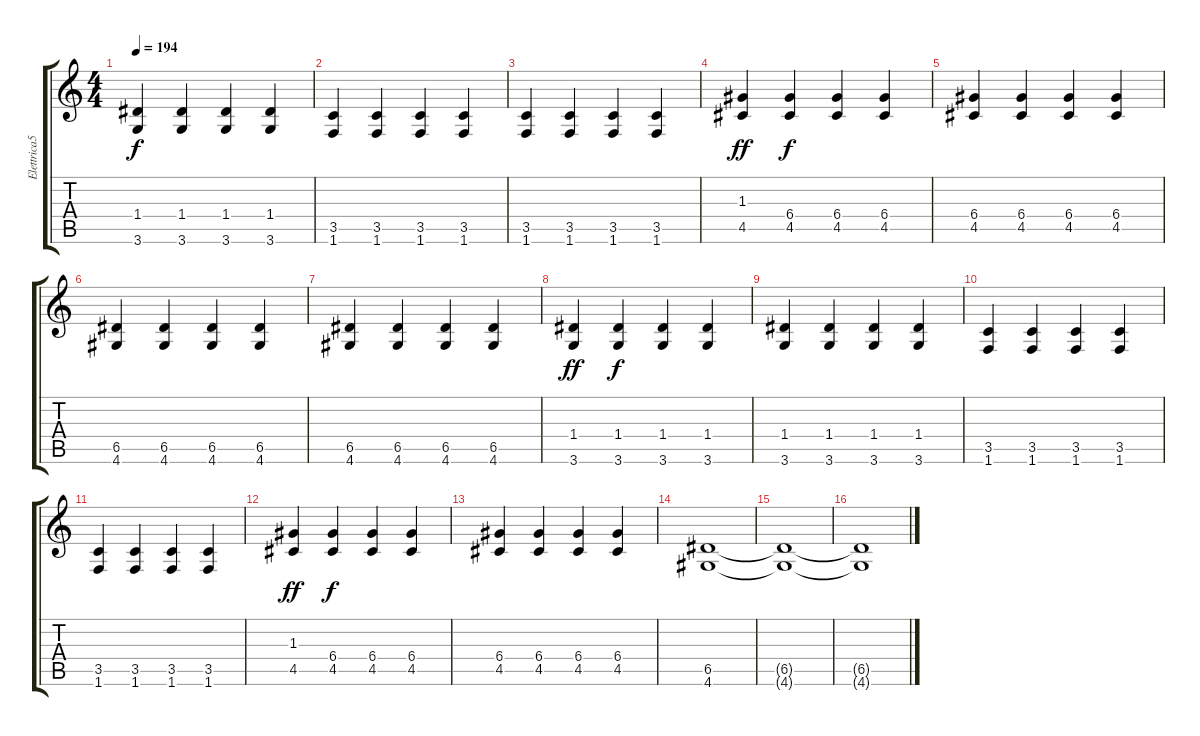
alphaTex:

\track ("Elettrica5(Ka)" "Elettrica5") {instrument distortionguitar}
\staff {score tabs}
\tuning (E4 B3 G3 D3 A2 E2) {hide}
\ts (4 4)
\tempo 194
\clef g2
\ks c
(1.4 3.6).4{dy f} (1.4 3.6).4 (1.4 3.6).4 (1.4 3.6).4 |
(3.5 1.6).4 (3.5 1.6).4 (3.5 1.6).4 (3.5 1.6).4 |
(3.5 1.6).4 (3.5 1.6).4 (3.5 1.6).4 (3.5 1.6).4 |
(1.3 4.5).4{dy ff} (6.4 4.5).4{dy f} (6.4 4.5).4 (6.4 4.5).4 |
(6.4 4.5).4 (6.4 4.5).4 (6.4 4.5).4 (6.4 4.5).4 |
(6.5 4.6).4 (6.5 4.6).4 (6.5 4.6).4 (6.5 4.6).4 |
(6.5 4.6).4 (6.5 4.6).4 (6.5 4.6).4 (6.5 4.6).4 |
(1.4 3.6).4{dy ff} (1.4 3.6).4{dy f} (1.4 3.6).4 (1.4 3.6).4 |
(1.4 3.6).4 (1.4 3.6).4 (1.4 3.6).4 (1.4 3.6).4 |
(3.5 1.6).4 (3.5 1.6).4 (3.5 1.6).4 (3.5 1.6).4 |
(3.5 1.6).4 (3.5 1.6).4 (3.5 1.6).4 (3.5 1.6).4 |
(1.3 4.5).4{dy ff} (6.4 4.5).4{dy f} (6.4 4.5).4 (6.4 4.5).4 |
(6.4 4.5).4 (6.4 4.5).4 (6.4 4.5).4 (6.4 4.5).4 |
(6.5 4.6).1 |
(6.5{t} 4.6{t}).1 |
(6.5{t} 4.6{t}).1
